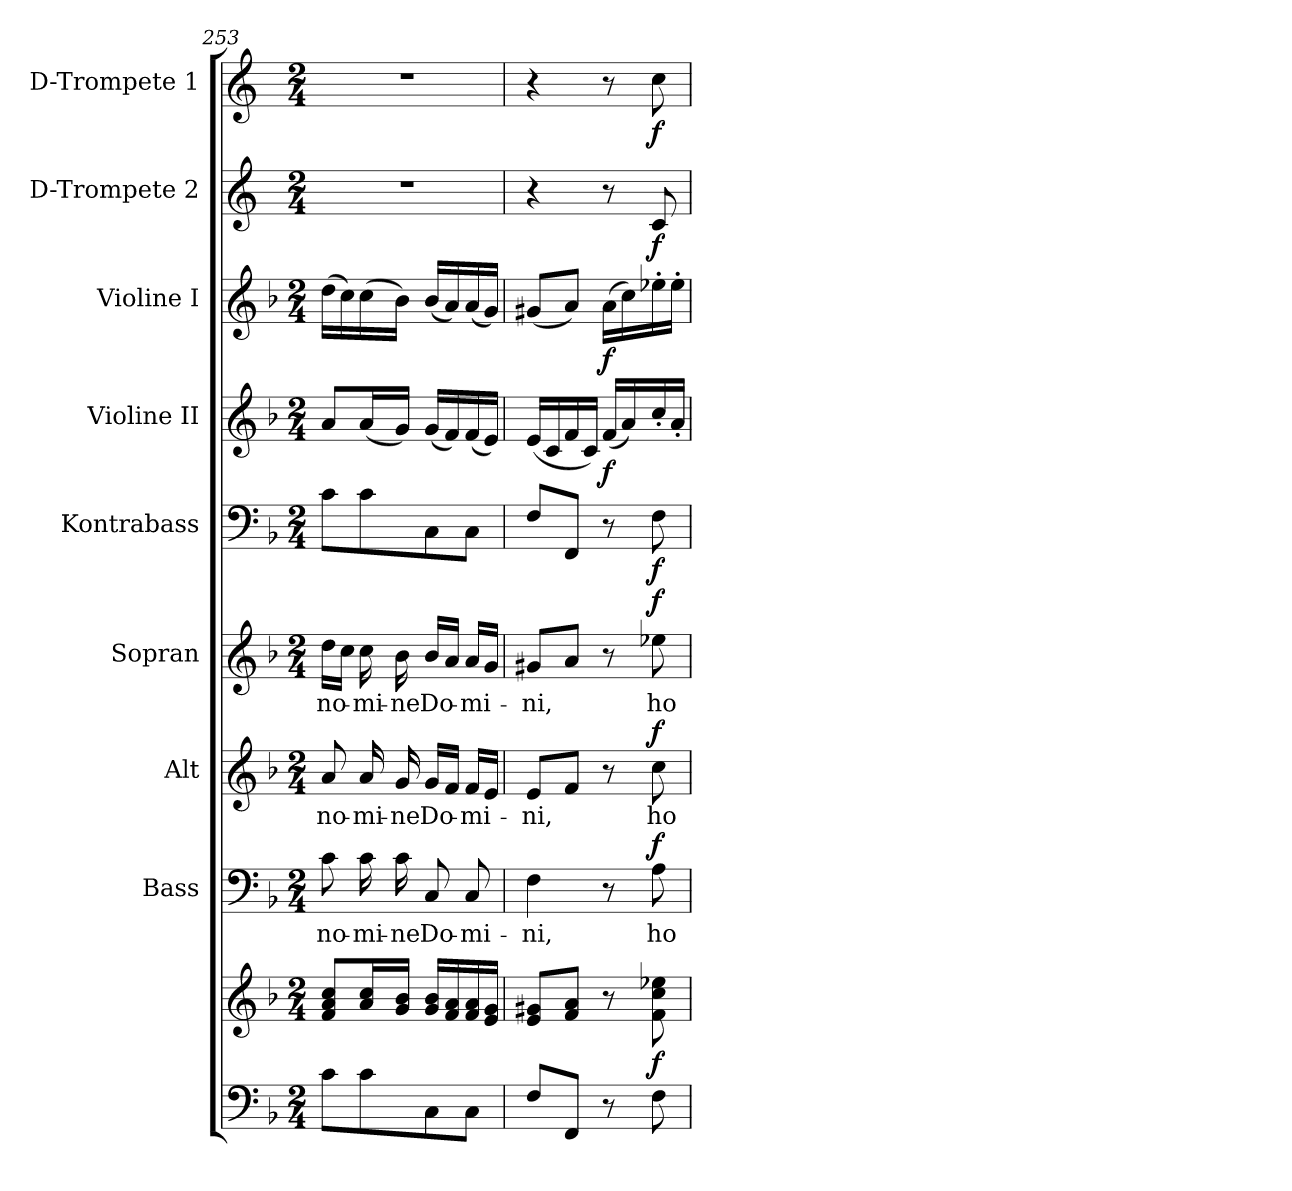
**kern	**kern	**dynam	**kern	**text	**dynam	**kern	**text	**dynam	**kern	**text	**dynam	**kern	**dynam	**kern	**dynam	**kern	**dynam	**kern	**dynam	**kern	**dynam
*part9	*part9	*part9	*part8	*part8	*part8	*part7	*part7	*part7	*part6	*part6	*part6	*part5	*part5	*part4	*part4	*part3	*part3	*part2	*part2	*part1	*part1
*staff10	*staff9	*staff9/10	*staff8	*staff8	*staff8	*staff7	*staff7	*staff7	*staff6	*staff6	*staff6	*staff5	*staff5	*staff4	*staff4	*staff3	*staff3	*staff2	*staff2	*staff1	*staff1
*	*	*	*I"Bass	*	*	*I"Alt	*	*	*I"Sopran	*	*	*I"Kontrabass	*	*I"Violine II	*	*I"Violine I	*	*I"D-Trompete 2	*	*I"D-Trompete 1	*
*	*	*	*I'B.	*	*	*I'A.	*	*	*I'S.	*	*	*I'Kb.	*	*I'Vl. II	*	*I'Vl. I	*	*I'D Trp. 2	*	*I'D Trp. 1	*
!!LO:PB:g=z
*clefF4	*clefG2	*	*clefF4	*	*	*clefG2	*	*	*clefG2	*	*	*clefF4	*	*clefG2	*	*clefG2	*	*clefG2	*	*clefG2	*
*	*	*	*	*	*	*	*	*	*	*	*	*ITrd7c12	*	*	*	*	*	*ITrd4c7	*	*ITrd4c7	*
*k[b-]	*k[b-]	*	*k[b-]	*	*	*k[b-]	*	*	*k[b-]	*	*	*k[b-]	*	*k[b-]	*	*k[b-]	*	*k[b-]	*	*k[b-]	*
*F:	*F:	*	*F:	*	*	*F:	*	*	*F:	*	*	*F:	*	*F:	*	*F:	*	*F:	*	*F:	*
*M2/4	*M2/4	*	*M2/4	*	*	*M2/4	*	*	*M2/4	*	*	*M2/4	*	*M2/4	*	*M2/4	*	*M2/4	*	*M2/4	*
=253	=253	=253	=253	=253	=253	=253	=253	=253	=253	=253	=253	=253	=253	=253	=253	=253	=253	=253	=253	=253	=253
!	!	!	!	!LO:LY:b	!	!	!LO:LY:b	!	!	!LO:LY:b	!	!	!	!	!	!	!	!	!	!	!
8c\L	8f/ 8a/ 8cc/L	.	8c\	no-	.	8a/	no-	.	16dd\LL	no-	.	8C\L	.	8a/L	.	(>16dd\LL	.	2r	.	2r	.
.	.	.	.	.	.	.	.	.	16cc\JJ	.	.	.	.	.	.	16cc\)	.	.	.	.	.
!	!	!	!	!LO:LY:b	!	!	!LO:LY:b	!	!	!LO:LY:b	!	!	!	!	!	!	!	!	!	!	!
8c\	16a/ 16cc/L	.	16c\	-mi-	.	16a/	-mi-	.	16cc\	-mi-	.	8C\	.	(<16a/L	.	(>16cc\	.	.	.	.	.
!	!	!	!	!LO:LY:b	!	!	!LO:LY:b	!	!	!LO:LY:b	!	!	!	!	!	!	!	!	!	!	!
.	16g/ 16b-/JJ	.	16c\	-ne	.	16g/	-ne	.	16b-\	-ne	.	.	.	16g/JJ)	.	16b-\JJ)	.	.	.	.	.
!	!	!	!	!LO:LY:b	!	!	!LO:LY:b	!	!	!LO:LY:b	!	!	!	!	!	!	!	!	!	!	!
8C\	16g/ 16b-/LL	.	8C/	Do-	.	16g/LL	Do-	.	16b-/LL	Do-	.	8CC\	.	(<16g/LL	.	(<16b-/LL	.	.	.	.	.
.	16f/ 16a/	.	.	.	.	16f/JJ	.	.	16a/JJ	.	.	.	.	16f/)	.	16a/)	.	.	.	.	.
!	!	!	!	!LO:LY:b	!	!	!LO:LY:b	!	!	!LO:LY:b	!	!	!	!	!	!	!	!	!	!	!
8C\J	16f/ 16a/	.	8C/	-mi-	.	16f/LL	-mi-	.	16a/LL	-mi-	.	8CC\J	.	(<16f/	.	(<16a/	.	.	.	.	.
.	16e/ 16g/JJ	.	.	.	.	16e/JJ	.	.	16g/JJ	.	.	.	.	16e/JJ)	.	16g/JJ)	.	.	.	.	.
=254	=254	=254	=254	=254	=254	=254	=254	=254	=254	=254	=254	=254	=254	=254	=254	=254	=254	=254	=254	=254	=254
!	!	!	!	!LO:LY:b	!	!	!LO:LY:b	!	!	!LO:LY:b	!	!	!	!	!	!	!	!	!	!	!
8F/L	8e/ 8g#X/L	.	4F\	-ni,	.	8e/L	-ni,	.	8g#X/L	-ni,	.	8FF/L	.	(<16e/LL	.	(<8g#X/L	.	4r	.	4r	.
.	.	.	.	.	.	.	.	.	.	.	.	.	.	16c/	.	.	.	.	.	.	.
8FF/J	8f/ 8a/J	.	.	.	.	8f/J	.	.	8a/J	.	.	8FFF/J	.	16f/	.	8a/J)	.	.	.	.	.
.	.	.	.	.	.	.	.	.	.	.	.	.	.	16c/JJ)	.	.	.	.	.	.	.
!	!	!	!	!	!	!	!	!	!	!	!	!	!	!	!LO:DY:b	!	!LO:DY:b	!	!	!	!
8r	8r	.	8r	.	.	8r	.	.	8r	.	.	8r	.	(<16f/LL	f	(>16a\LL	f	8r	.	8r	.
.	.	.	.	.	.	.	.	.	.	.	.	.	.	16a/)	.	16cc\)	.	.	.	.	.
!	!	!LO:DY:b	!	!LO:LY:b	!LO:DY:a	!	!LO:LY:b	!LO:DY:a	!	!LO:LY:b	!LO:DY:a	!	!LO:DY:b	!	!	!	!	!	!LO:DY:b	!	!LO:DY:b
8F\	8f\ 8cc\ 8ee-X\	f	8A\	ho-	f	8cc\	ho-	f	8ee-X\	ho-	f	8FF\	f	16cc'</	.	16ee-X'>\	.	8F/	f	8f\	f
.	.	.	.	.	.	.	.	.	.	.	.	.	.	16a'</JJ	.	16ee-'>\JJ	.	.	.	.	.
=	=	=	=	=	=	=	=	=	=	=	=	=	=	=	=	=	=	=	=	=	=
*-	*-	*-	*-	*-	*-	*-	*-	*-	*-	*-	*-	*-	*-	*-	*-	*-	*-	*-	*-	*-	*-
